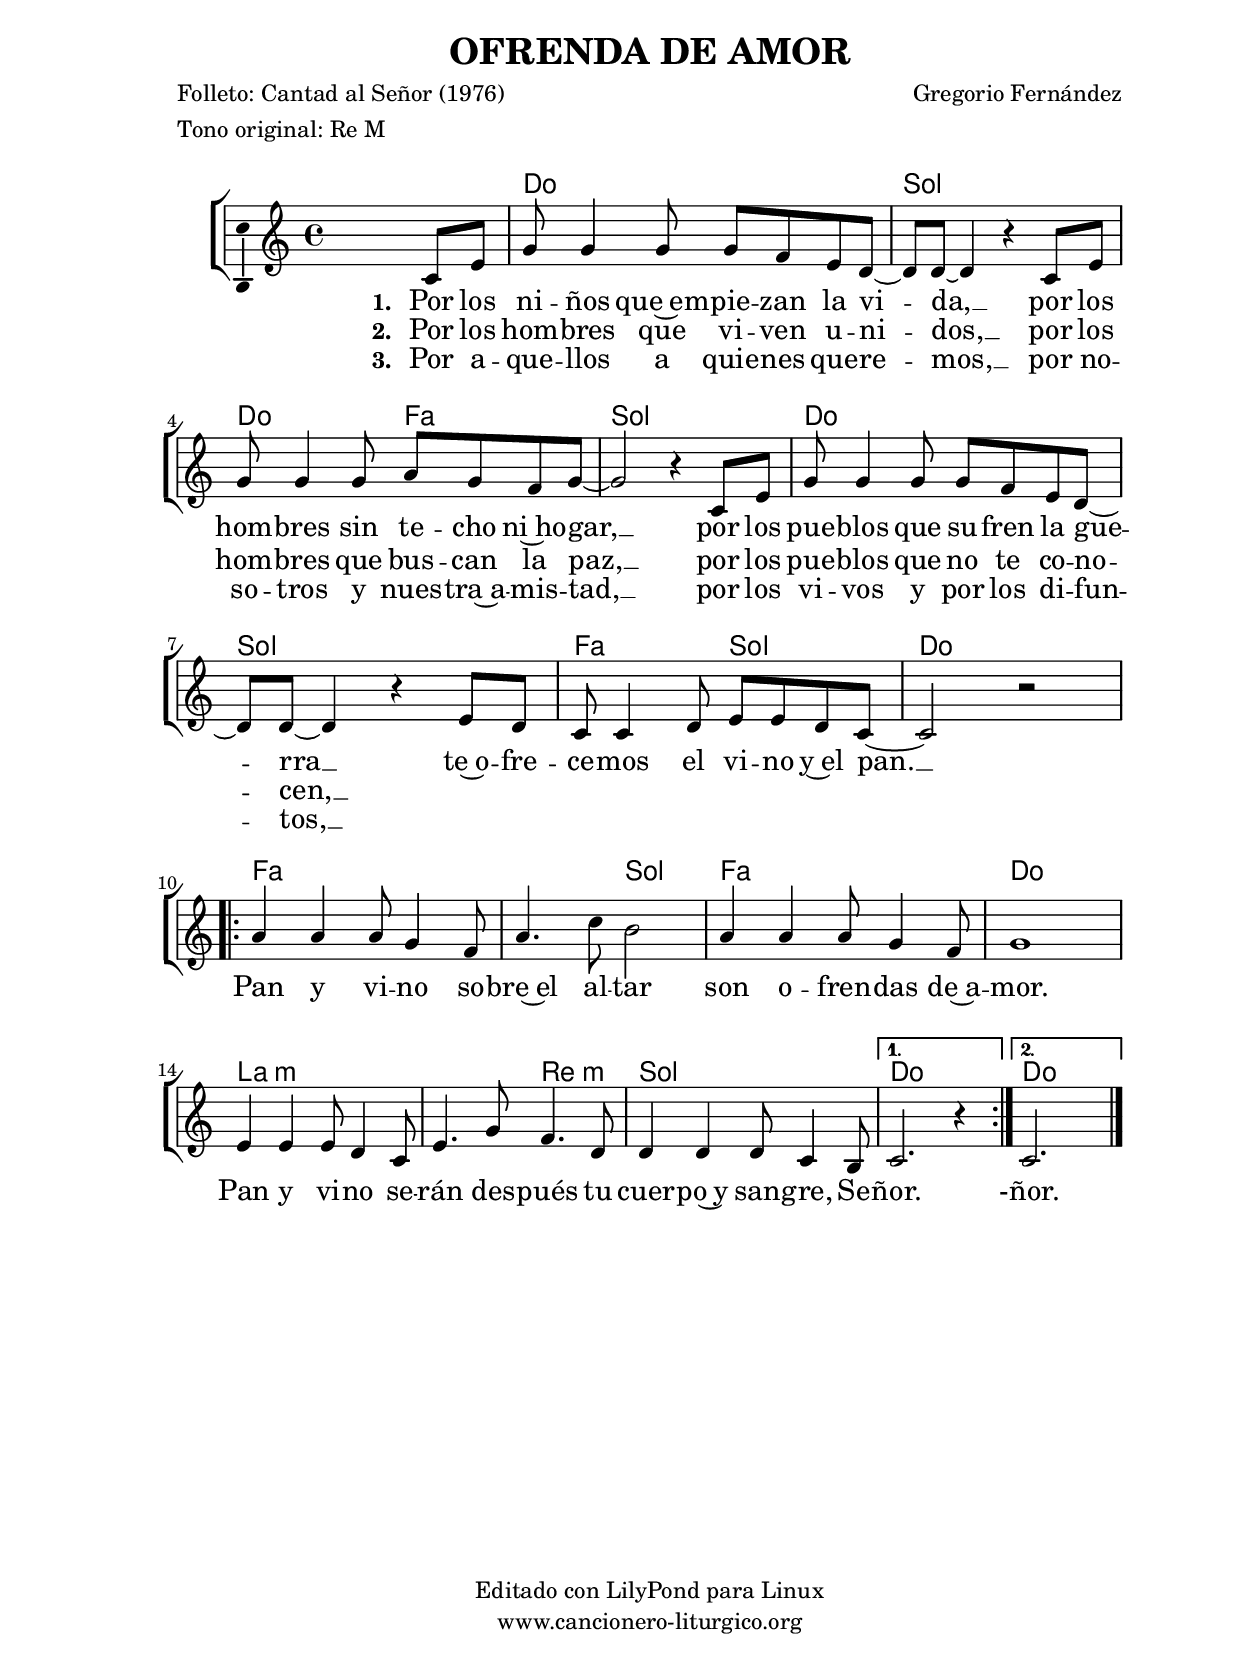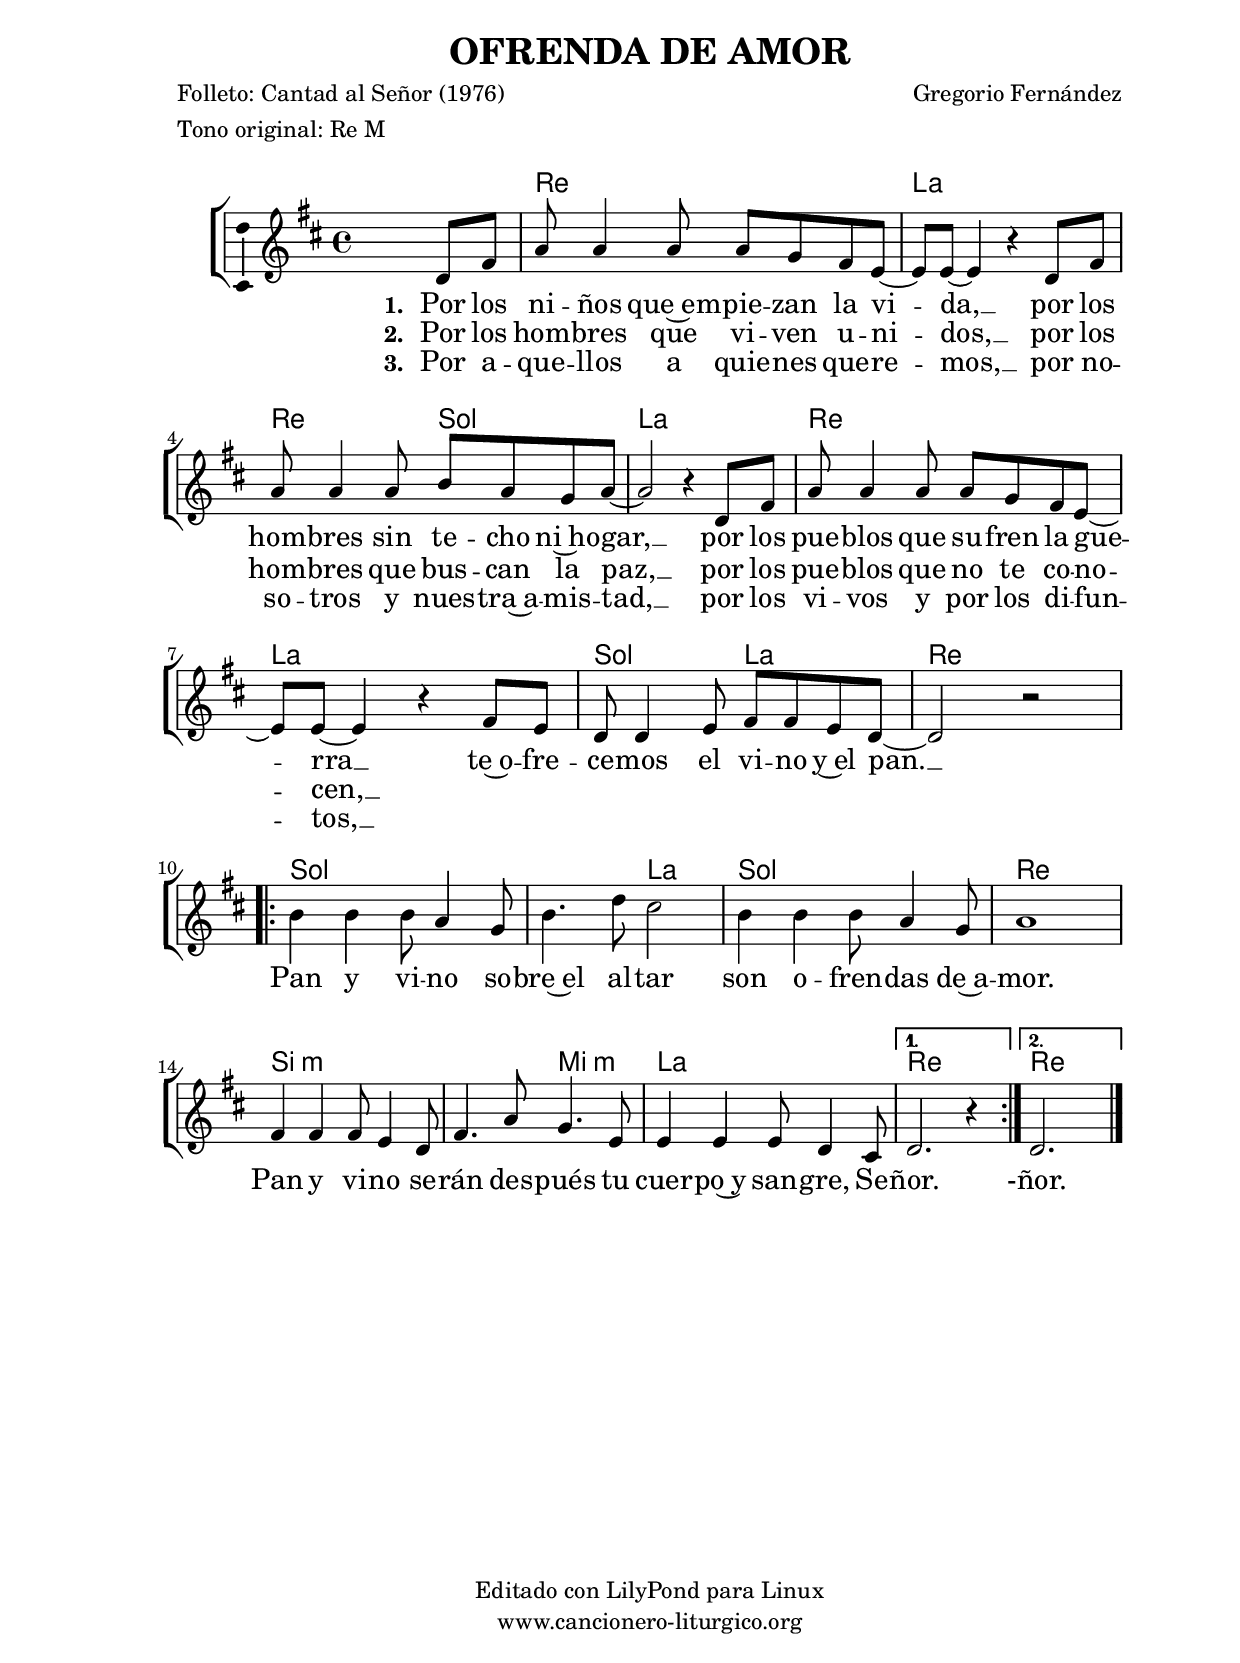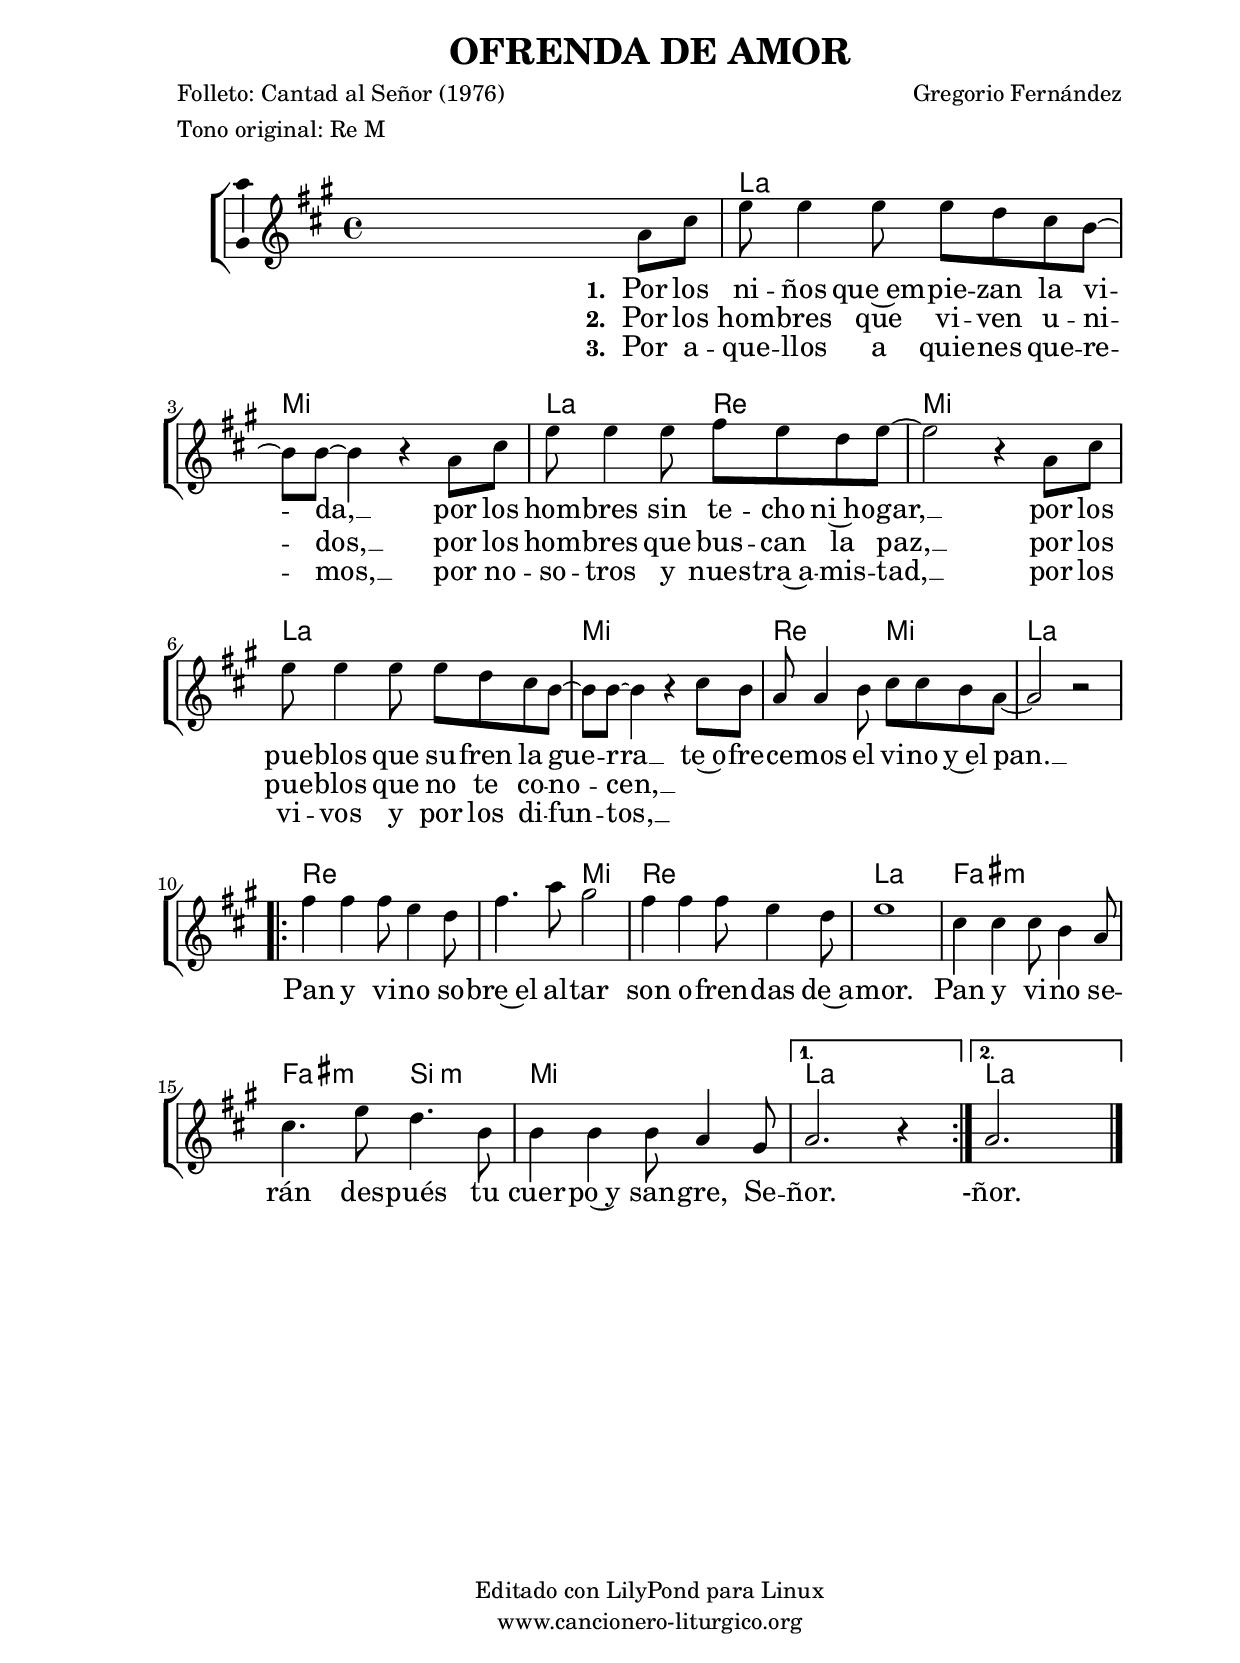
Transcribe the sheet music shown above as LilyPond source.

%
%para convertir .midi en .wav:
%timidity filename.midi -Ow -o finename.wav
%
%
%Para convertir de .wav a .mp3:
%lame -h -m j filename.wav
%
%
%para escuchar el midi:
%timidity nombrefichero.midi
%


%versión de lilypond para la que se ha escrito esta partitura:
\version "2.16.0"

	%Tamaño papel
	#(set-default-paper-size "a4")
	%Tamaño partitura
	#(set-global-staff-size 20)
	%No responde al pulsar sobre una nota
	#(ly:set-option 'point-and-click #f)

%parámetros del encabezamiento:
\header {
	title = "OFRENDA DE AMOR"
	subtitle = ""
	composer = "Gregorio Fernández"
	poet = "Folleto: Cantad al Señor (1976)"
	meter = "Tono original: Re M"
	arranger = ""
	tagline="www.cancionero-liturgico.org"
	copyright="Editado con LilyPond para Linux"
	}

%parámetros asociados al papel:
\paper  {
	oddHeaderMarkup = \markup {\fill-line { \on-the-fly #not-first-page \fromproperty #'header:title \on-the-fly #not-first-page \fromproperty #'header:composer }}
	evenHeaderMarkup = \markup {\fill-line { \fromproperty #'header:composer \fromproperty #'header:title }}
	#(set-paper-size "a4")
	print-page-number = ##f
	first-page-number = 1
	print-first-page-number = ##f
%	head-separation = 3.0 \cm
	top-margin = 2.0 \cm
	bottom-margin = 0.5\cm
%%%	bottom-margin = -2.0\cm
	left-margin = 3.0 \cm
	line-width = 16.0 \cm 
	indent = 8\mm
	interscoreline = 2.\mm
	between-system-space = 15\mm
%	para que las partituras no llenen la hoja:
	ragged-bottom = ##t
%	idem para la última hoja:
	ragged-last-bottom = ##f
%	para que las partituras llenen el ancho del papel:
	ragged-last = ##f
	after-title-space = 2.5 \cm
%page-count=1
%system-count=8

	%Flexible Vertical Spacing
%	markup-markup-spacing =
%	#'((basic-distance . 15) (minimum-distance . 15) (padding . 3))
	markup-system-spacing =
	#'((basic-distance . 15) (minimum-distance . 15) (padding . 3))
	system-system-spacing =
	#'((basic-distance . 15) (minimum-distance . 15) (padding . 3))
	score-system-spacing =
	#'((basic-distance . 15) (minimum-distance . 15) (padding . 5))
%	top-system-spacing = % header
%	#'((basic-distance . 8) (minimum-distance . 0) (padding . 0))
%	top-markup-spacing =
%	#'((basic-distance . 20) (minimum-distance . 20) (padding . 0))
	last-bottom-spacing = % footer
	#'((basic-distance . 5) (minimum-distance . 5) (padding . 0))
%	score-markup-spacing =
%	#'((basic-distance . 16) (minimum-distance . 13) (padding . 0))

	}


%parámetros que afectan a toda la partitura:
global =  {
	%clave de sol (G):
	\clef G
	%armadura:
	\transpose  a c
	\key a \major
	\tempo 4=100
	\set Score.tempoHideNote = ##t
	}


acordes = {
	\italianChords
	\chordmode {
	\transpose  a c
{
	s1 a1 e1 a2 d2 e1
	a1 e1 d2 e2 a1

\repeat volta 2 {
d1 d2 e2 d1 a1 fis1:m fis2:m b2:m e1
}

\alternative {
{
a1
}
{
a1
}
}

	}
	}
}

melodia = 
	\transpose  a c
{
	\relative c'{
	\time 4/4
%%%	\partial 4*1
s2. a'8 cis
e e4 e8 e d cis b~ 
b8 b8~b4 r4 a8 cis
e e4 e8 fis e d e~
e2 r4 a,8 cis
e e4 e8 e d cis b~
b8 b8~b4 r4 cis8 b
a a4 b8 cis cis b a~
a2 r2
%%%\bar "||"
\break

\repeat volta 2 {
fis'4 fis fis8 e4 d8
fis4. a8 gis2
fis4 fis fis8 e4 d8
e1
cis4 cis cis8 b4 a8
cis4. e8 d4. b8
b4 b b8 a4 gis8
}

\alternative {
{
a2. r4
}
{
a2. s4
}
}

\bar "|."
	}
	}


texto = \lyricmode {
	\set stanza =#"1. " Por los ni -- ños que~em -- pie -- zan la vi -- da, __
	por los hom -- bres sin te -- cho ni~ho -- gar, __
	por los pue -- blos que su -- fren la gue -- rra __
	te~o -- fre -- ce -- mos el vi -- no y~el pan. __

	Pan y vi -- no so -- bre~el al -- tar
	son o -- fren -- das de~a -- mor.
	Pan y vi -- no se -- rán des -- pués
	tu cuer -- po~y san -- gre, Se -- ñor.
-ñor.
	}

textob = \lyricmode {
	\set stanza =#"2. " Por los hom -- bres que vi -- ven u -- ni -- dos, __
por los hom -- bres que bus -- can la paz, __
por los pue -- blos que no te co -- no -- cen, __ "  "
%%%te~o -- fre -- ce -- mos el vi -- no y~el pan.

	}

textoc = \lyricmode {
	\set stanza =#"3. " Por a -- que -- llos a quie -- nes que -- re -- mos, __
por no -- so -- tros y nues -- tra~a -- mis -- tad, __
por los vi -- vos y por los di -- fun -- tos, __ "  "
%%%te~o -- fre -- ce -- mos el vi -- no y~el pan.

	}


acordesStaff = \context ChordNames = acordesStaff <<
	\set chordChanges = ##t
	\acordes
	>>


vozStaff = \context Voice = vozStaff
\with {\consists "Ambitus_engraver"}
<<
%	\set Staff.instrumentName = ""
%	\set Staff.shortInstrumentName = ""
%	\set Staff.midiInstrument = #"clarinet"
%	\set Staff.midiInstrument = #"cello"
%	\set Staff.midiInstrument = #"flute"
	\set Staff.midiInstrument = #"electric guitar (jazz)"
%	\set Staff.midiInstrument = #"english horn"
%	\set Staff.midiInstrument = #"violin"
%	\set Staff.midiInstrument = #"glockenspiel"
	\set Staff.midiMinimumVolume = #0.7
	\set Staff.midiMaximumVolume = #0.9
	\global
	\melodia
	>>

textoStaff = \context Lyrics = textoStaff <<
	\lyricsto vozStaff \texto
	>>

textobStaff = \context Lyrics = textobStaff <<
	\lyricsto vozStaff \textob
	>>

textocStaff = \context Lyrics = textocStaff <<
	\lyricsto vozStaff \textoc
	>>

\book {
	\score {
		\context ChoirStaff {
			\override StaffGroup.SystemStartBracket #'collapse-height = #1
			\override Score.SystemStartBar #'collapse-height = #1
			<<
			\acordesStaff
			\vozStaff
			\textoStaff
			\textobStaff
			\textocStaff
			>>
			}
		\layout {
	    		\context {
				\Lyrics
				\override LyricText #'font-size = #2
				}
	   		 \context {
				\Score
				\override StaffSymbol #'staff-space = #(magstep +3)
				}
			}
		}
	\score {
		\unfoldRepeats
		\context ChoirStaff {
			<<
			\acordesStaff
			\vozStaff
			>>
			}
		\midi {
	  		\context {
	  			\Score
				tempoWholesPerMinute = #(ly:make-moment 70 4)
				}
			}
		}
	}



#(define output-suffix "C")
\book {
	\score {
		\context ChoirStaff {
			\override StaffGroup.SystemStartBracket #'collapse-height = #1
			\override Score.SystemStartBar #'collapse-height = #1
\transpose c d
			<<
			\acordesStaff
			\vozStaff
			\textoStaff
			\textobStaff
			\textocStaff
			>>
			}
		\layout {
	    		\context {
				\Lyrics
				\override LyricText #'font-size = #2
				}
	   		 \context {
				\Score
				\override StaffSymbol #'staff-space = #(magstep +3)
				}
			}
		}
	}

#(define output-suffix "S")
\book {
	\score {
		\context ChoirStaff {
			\override StaffGroup.SystemStartBracket #'collapse-height = #1
			\override Score.SystemStartBar #'collapse-height = #1
\transpose c a
			<<
			\acordesStaff
			\vozStaff
			\textoStaff
			\textobStaff
			\textocStaff
			>>
			}
		\layout {
	    		\context {
				\Lyrics
				\override LyricText #'font-size = #2
				}
	   		 \context {
				\Score
				\override StaffSymbol #'staff-space = #(magstep +3)
				}
			}
		}
	}


